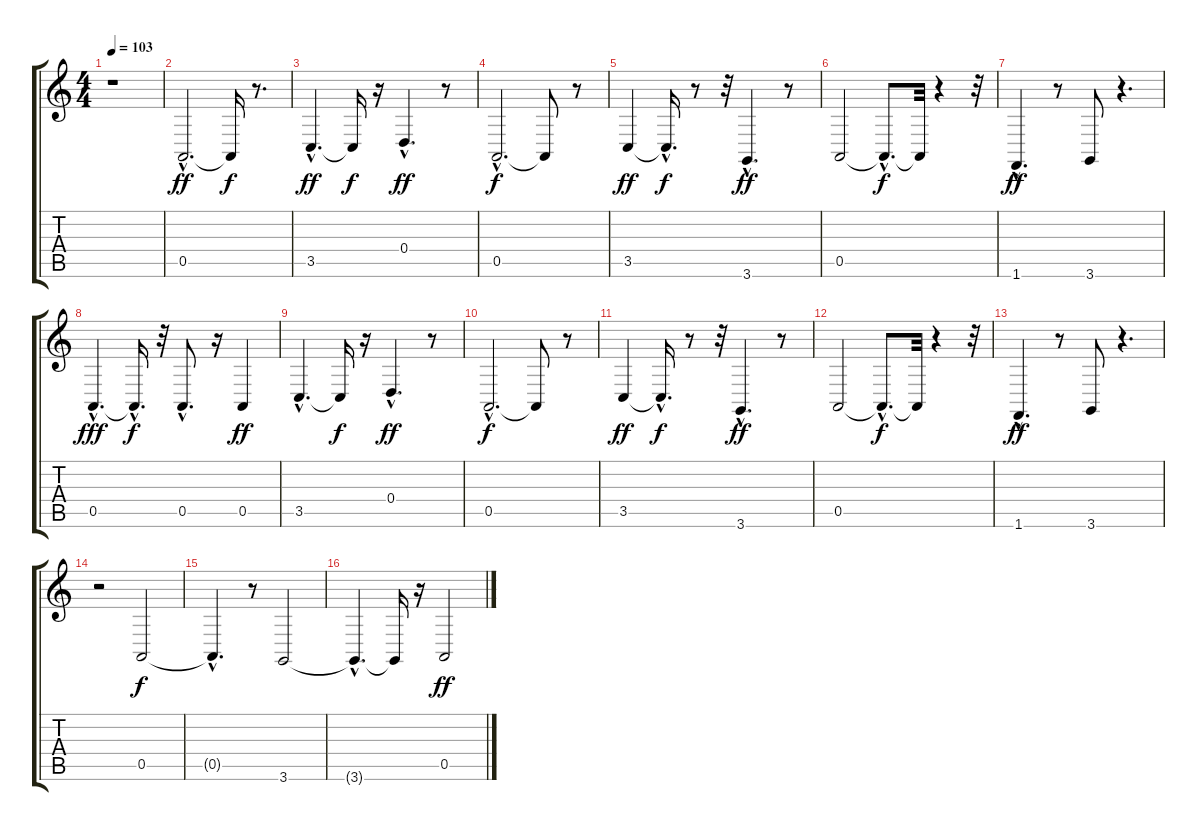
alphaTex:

\track "" {instrument clavinet}
\staff {score tabs}
\tuning (E4 B3 G3 D3 A2 E2) {hide}
\ts (4 4)
\tempo 103
\clef g2
\ks c
r.1{dy ff} |
0.5{hac}.2{d} 0.5{t}.16{dy f} r.8{d} |
3.5{hac}.4{d dy ff} 3.5{t}.16{dy f} r.16 0.4{hac}.4{d dy ff} r.8 |
0.5{hac}.2{d dy f} 0.5{t}.8 r.8 |
3.5.4{dy ff} 3.5{hac t}.16{d dy f} r.8 r.32 3.6{hac}.4{d dy ff} r.8 |
0.5.2 0.5{hac t}.8{d dy f} 0.5{t}.32 r.4 r.32 |
1.6{hac}.4{d dy ff} r.8 3.6.8 r.4{d} |
0.5{hac}.4{d dy fff} 0.5{hac t}.16{d dy f} r.32 0.5{hac}.8{d} r.16 0.5.4{dy ff} |
3.5{hac}.4{d} 3.5{t}.16{dy f} r.16 0.4{hac}.4{d dy ff} r.8 |
0.5{hac}.2{d dy f} 0.5{t}.8 r.8 |
3.5.4{dy ff} 3.5{hac t}.16{d dy f} r.8 r.32 3.6{hac}.4{d dy ff} r.8 |
0.5.2 0.5{hac t}.8{d dy f} 0.5{t}.32 r.4 r.32 |
1.6{hac}.4{d dy ff} r.8 3.6.8 r.4{d} |
r.2 0.5.2{dy f} |
0.5{hac t}.4{d} r.8 3.6.2 |
3.6{hac t}.4{d} 3.6{t}.16 r.16 0.5.2{dy ff}
